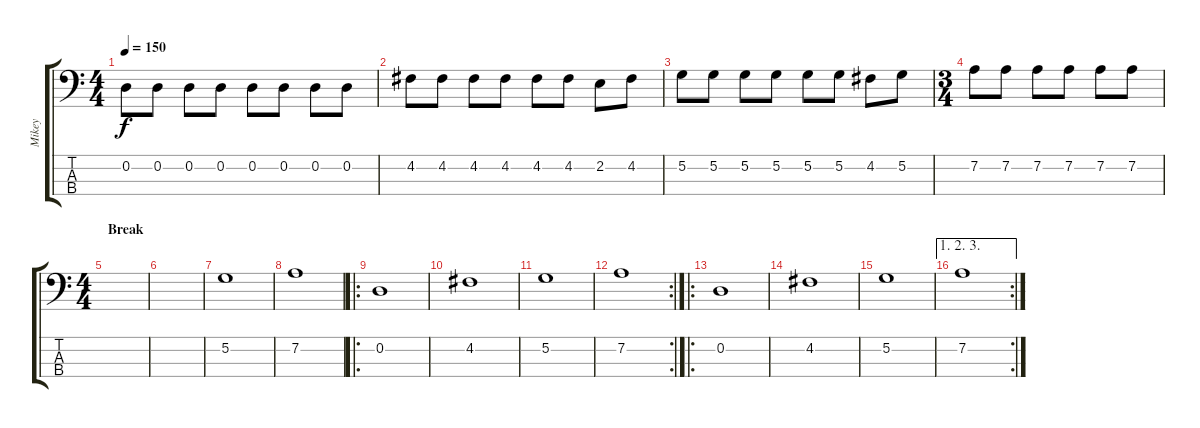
\track ("Mikey" "Mikey") {instrument slapbass1}
\staff {score tabs}
\tuning (G2 D2 A1 E1) {hide}
\ts (4 4)
\tempo 150
\clef f4
\ks c
0.2.8{dy f} 0.2.8 0.2.8 0.2.8 0.2.8 0.2.8 0.2.8 0.2.8 |
4.2.8 4.2.8 4.2.8 4.2.8 4.2.8 4.2.8 2.2.8 4.2.8 |
5.2.8 5.2.8 5.2.8 5.2.8 5.2.8 5.2.8 4.2.8 5.2.8 |
\ts (3 4)
7.2.8 7.2.8 7.2.8 7.2.8 7.2.8 7.2.8 |
\ts (4 4)
\section ("" "Break")
|
|
5.2.1 |
7.2.1 |
\ro
0.2.1 |
4.2.1 |
5.2.1 |
\rc 2
7.2.1 |
\ro
0.2.1 |
4.2.1 |
5.2.1 |
\ae (1 2 3)
\rc 2
7.2.1
